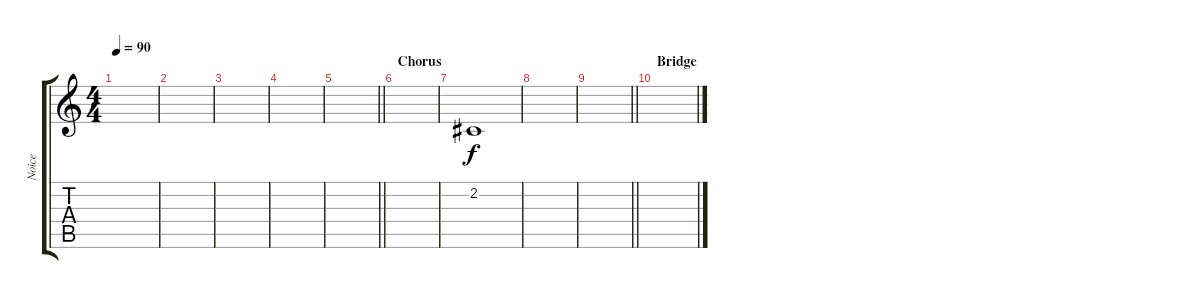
\track ("Noice" "Noice") {instrument reversecymbal}
\staff {score tabs}
\tuning (E4 B3 G3 D3 A2 E2) {hide}
\ts (4 4)
\tempo 90
\clef g2
\ks c
|
|
|
|
\barLineRight lightlight
|
\section ("" "Chorus ")
|
2.2.1 |
|
\barLineRight lightlight
|
\section ("" "Bridge")
